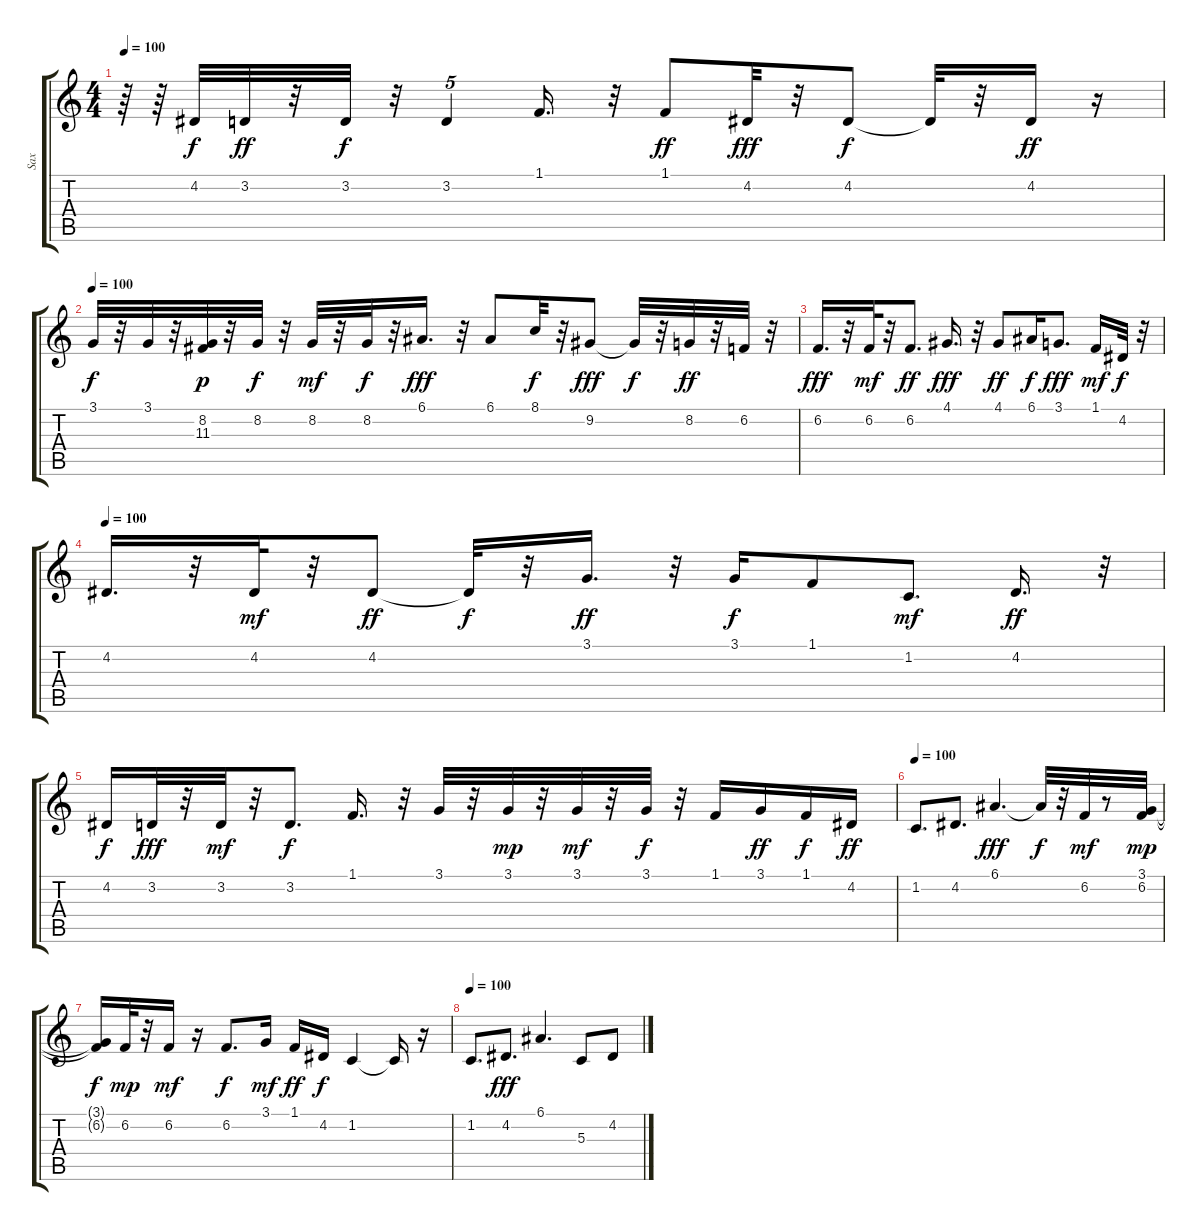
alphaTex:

\track ("Sax" "Sax") {instrument baritonesax}
\staff {score tabs}
\tuning (E4 B3 G3 D3 A2 E2) {hide}
\ts (4 4)
\tempo 100
\clef g2
\ks c
r.64{dy ff} r.64 4.2.32{dy f} 3.2.32{dy ff} r.32 3.2.32{dy f} r.32 3.2.4{tu (5 4)} 1.1.16{d} r.32 1.1.8{dy ff} 4.2.32{dy fff} r.32 4.2.8{dy f} 4.2{t}.32 r.32 4.2.16{dy ff} r.16 |
\tempo 100
3.1.32{dy f} r.32 3.1.32 r.32 (8.2 11.3).32{dy p} r.32 8.2.32{dy f} r.32 8.2.32{dy mf} r.32 8.2.32{dy f} r.32 6.1.16{d dy fff} r.32 6.1.8 8.1.32{dy f} r.32 9.2.8{dy fff} 9.2{t}.32{dy f} r.32 8.2.32{dy ff} r.32 6.2.32 r.32 |
6.2.16{d dy fff} r.32 6.2.32{dy mf} r.32 6.2.8{d dy ff} 4.1.16{d dy fff} r.32 4.1.8{dy ff} 6.1.16{dy f} 3.1.8{d dy fff} 1.1.16{dy mf} 4.2.32{dy f} r.32 |
\tempo 100
4.2.16{d} r.32 4.2.32{dy mf} r.32 4.2.8{dy ff} 4.2{t}.32{dy f} r.32 3.1.16{d dy ff} r.32 3.1.16{dy f} 1.1.8 1.2.8{d dy mf} 4.2.16{d dy ff} r.32 |
4.2.16{dy f} 3.2.32{dy fff} r.32 3.2.32{dy mf} r.32 3.2.8{d dy f} 1.1.16{d} r.32 3.1.32 r.32 3.1.32{dy mp} r.32 3.1.32{dy mf} r.32 3.1.32{dy f} r.32 1.1.16 3.1.16{dy ff} 1.1.16{dy f} 4.2.16{dy ff} |
\tempo 100
1.2.8{d} 4.2.8{d} 6.1.4{d dy fff} 6.1{t}.32{dy f} r.32 6.2.32{dy mf} r.8 (3.1 6.2).32{dy mp} |
(3.1{t} 6.2{t}).16{dy f} 6.2.32{dy mp} r.32 6.2.16{dy mf} r.16 6.2.8{d dy f} 3.1.16{dy mf} 1.1.16{dy ff} 4.2.16{dy f} 1.2.4 1.2{t}.16 r.16 |
\tempo 100
1.2.8{d} 4.2.8{d dy fff} 6.1.4{d} 5.3.8 4.2.8
